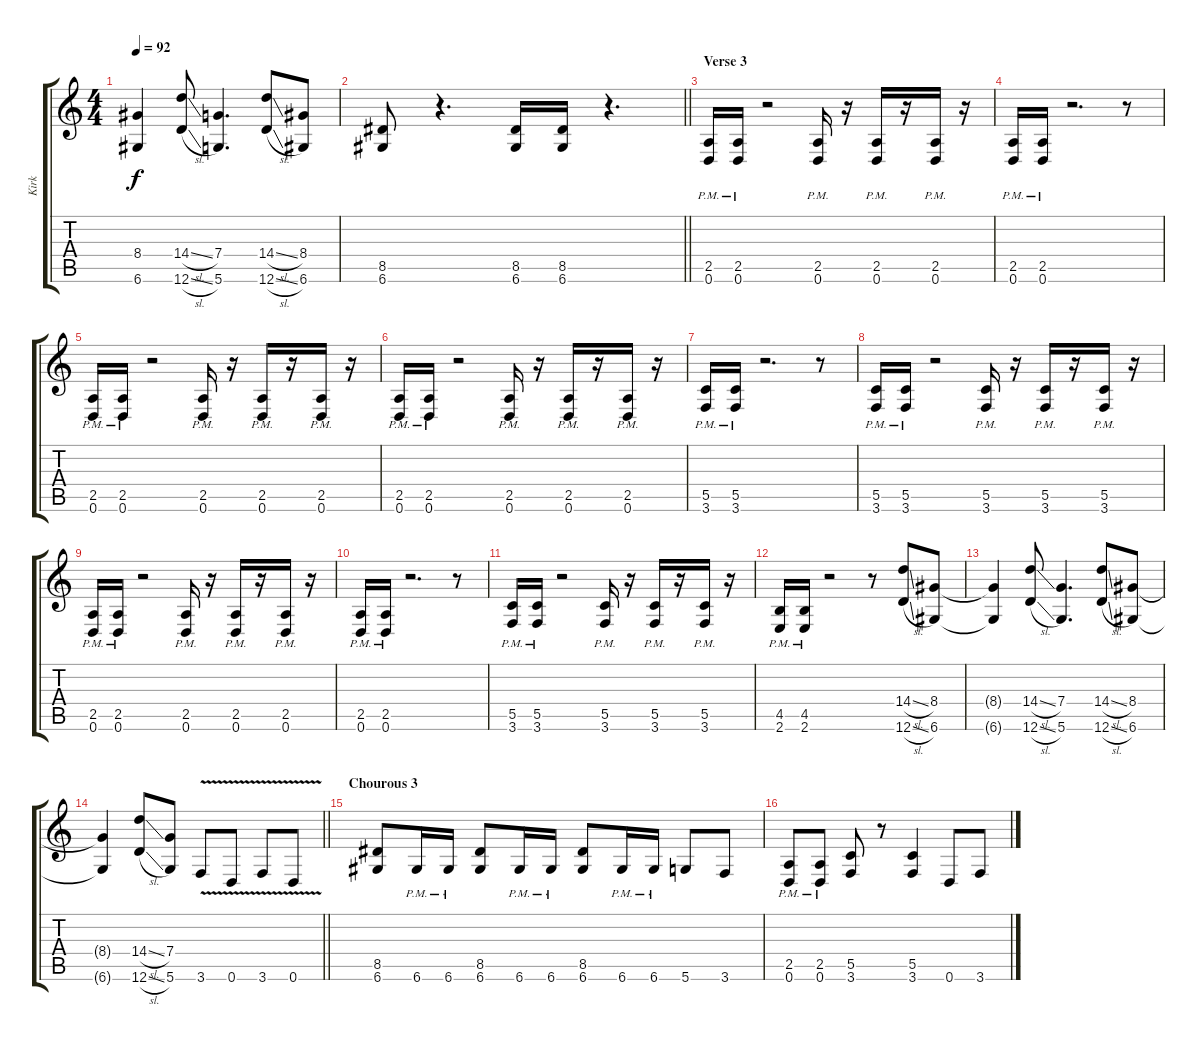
\track ("Kirk" "Kirk") {instrument distortionguitar}
\staff {score tabs}
\tuning (D4 A3 F3 C3 G2 D2) {hide}
\ts (4 4)
\tempo 92
\clef g2
\ks c
(8.4{t} 6.6{t}).4{dy f} (14.4{sl} 12.6{sl}).8 (7.4 5.6).4{d} (14.4{sl} 12.6{sl}).8 (8.4 6.6).8 |
\barLineRight lightlight
(8.5 6.6).8 r.4{d} (8.5 6.6).16 (8.5 6.6).16 r.4{d} |
\section ("" "Verse 3")
(2.5{pm} 0.6{pm}).16{volume 5} (2.5{pm} 0.6{pm}).16 r.2 (2.5{pm} 0.6{pm}).16 r.16 (2.5{pm} 0.6{pm}).16 r.16 (2.5{pm} 0.6{pm}).16 r.16 |
(2.5{pm} 0.6{pm}).16 (2.5{pm} 0.6{pm}).16 r.2{d} r.8 |
(2.5{pm} 0.6{pm}).16 (2.5{pm} 0.6{pm}).16 r.2 (2.5{pm} 0.6{pm}).16 r.16 (2.5{pm} 0.6{pm}).16 r.16 (2.5{pm} 0.6{pm}).16 r.16 |
(2.5{pm} 0.6{pm}).16 (2.5{pm} 0.6{pm}).16 r.2 (2.5{pm} 0.6{pm}).16 r.16 (2.5{pm} 0.6{pm}).16 r.16 (2.5{pm} 0.6{pm}).16 r.16 |
(5.5{pm} 3.6{pm}).16 (5.5{pm} 3.6{pm}).16 r.2{d} r.8 |
(5.5{pm} 3.6{pm}).16 (5.5{pm} 3.6{pm}).16 r.2 (5.5{pm} 3.6{pm}).16 r.16 (5.5{pm} 3.6{pm}).16 r.16 (5.5{pm} 3.6{pm}).16 r.16 |
(2.5{pm} 0.6{pm}).16 (2.5{pm} 0.6{pm}).16 r.2 (2.5{pm} 0.6{pm}).16 r.16 (2.5{pm} 0.6{pm}).16 r.16 (2.5{pm} 0.6{pm}).16 r.16 |
(2.5{pm} 0.6{pm}).16 (2.5{pm} 0.6{pm}).16 r.2{d} r.8 |
(5.5{pm} 3.6{pm}).16 (5.5{pm} 3.6{pm}).16 r.2 (5.5{pm} 3.6{pm}).16 r.16 (5.5{pm} 3.6{pm}).16 r.16 (5.5{pm} 3.6{pm}).16 r.16 |
(4.5{pm} 2.6{pm}).16 (4.5{pm} 2.6{pm}).16 r.2 r.8 (14.4{sl} 12.6{sl}).8 (8.4 6.6).8 |
(8.4{t} 6.6{t}).4 (14.4{sl} 12.6{sl}).8 (7.4 5.6).4{d} (14.4{sl} 12.6{sl}).8 (8.4 6.6).8 |
\barLineRight lightlight
(8.4{t} 6.6{t}).4 (14.4{sl} 12.6{sl}).8 (7.4 5.6).8 3.6{v}.8 0.6{v}.8 3.6{v}.8 0.6{v}.8 |
\section ("" "Chourous 3")
(8.5 6.6).8 6.6{pm}.16 6.6{pm}.16 (8.5 6.6).8 6.6{pm}.16 6.6{pm}.16 (8.5 6.6).8 6.6{pm}.16 6.6{pm}.16 5.6.8 3.6.8 |
(2.5{pm} 0.6{pm}).8 (2.5{pm} 0.6{pm}).8 (5.5 3.6).8 r.8 (5.5 3.6).4 0.6.8 3.6.8
